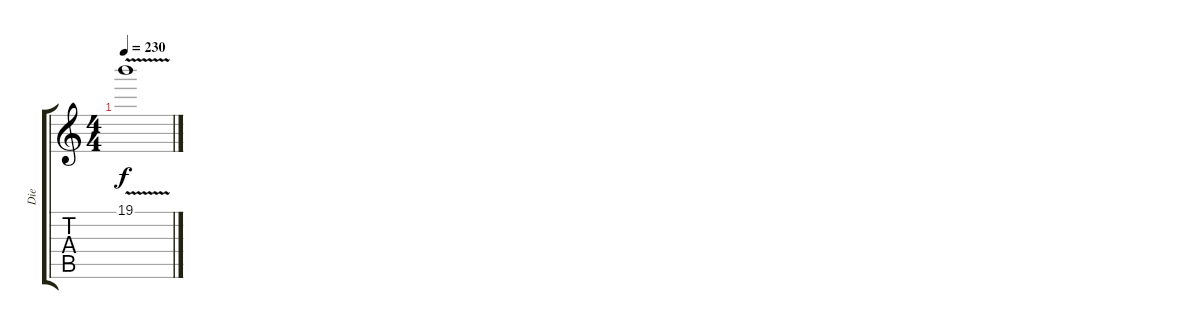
\track ("Die" "Die") {instrument distortionguitar}
\staff {score tabs}
\tuning (E4 B3 G3 D3 A2 E2) {hide}
\ts (4 4)
\tempo 230
\clef g2
\ks c
19.1{v}.1{dy f}
